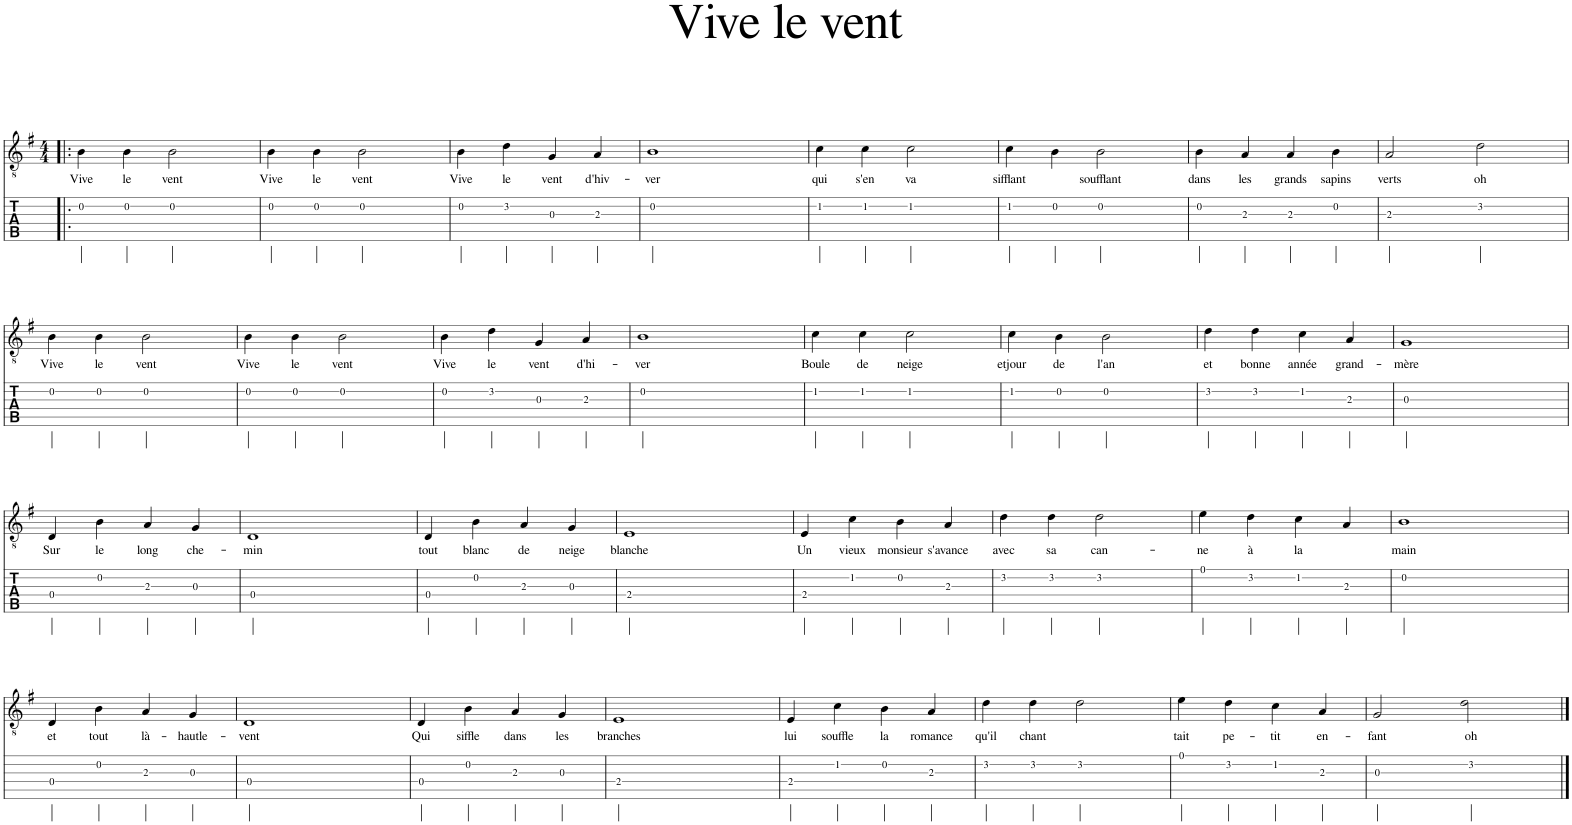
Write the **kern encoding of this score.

**kern	**kern	**text
*part2	*part1	*part1
*staff2	*staff1	*staff1
*I"Guitare classique [Tablature]	*I"Classical Guitar	*
*stria6	*	*
*	*clefGv2	*
*k[f#]	*k[f#]	*
*M4/4	*M4/4	*
=1!|:	=1!|:	=1!|:
!	!	!LO:LY:b
4B\	4B\	Vive
!	!	!LO:LY:b
4B\	4B\	le
!	!	!LO:LY:b
4B\	2B\	vent
4r	.	.
=2	=2	=2
!	!	!LO:LY:b
4B\	4B\	Vive
!	!	!LO:LY:b
4B\	4B\	le
!	!	!LO:LY:b
4B\	2B\	vent
4r	.	.
=3	=3	=3
!	!	!LO:LY:b
4B\	4B\	Vive
!	!	!LO:LY:b
4d\	4d\	le
!	!	!LO:LY:b
4G\	4G/	vent
!	!	!LO:LY:b
4A\	4A/	d'hiv-
=4	=4	=4
!	!	!LO:LY:b
4B\	1B	-ver
4r	.	.
2r	.	.
=5	=5	=5
!	!	!LO:LY:b
4c\	4c\	qui
!	!	!LO:LY:b
4c\	4c\	s'en
!	!	!LO:LY:b
4c\	2c\	va
4r	.	.
=6	=6	=6
!	!	!LO:LY:b
4c\	4c\	sifflant
4B\	4B\	.
!	!	!LO:LY:b
4B\	2B\	soufflant
4r	.	.
=7	=7	=7
!	!	!LO:LY:b
4B\	4B\	dans
!	!	!LO:LY:b
4A\	4A/	les
!	!	!LO:LY:b
4A\	4A/	grands
!	!	!LO:LY:b
4B\	4B\	sapins
=8	=8	=8
!	!	!LO:LY:b
4A\	2A/	verts
4r	.	.
!	!	!LO:LY:b
4d\	2d\	oh
4r	.	.
!!LO:LB:g=z
=1	=1	=1
*stria6	*	*
!	!	!LO:LY:b
4B\	4B\	Vive
!	!	!LO:LY:b
4B\	4B\	le
!	!	!LO:LY:b
4B\	2B\	vent
4r	.	.
=2	=2	=2
!	!	!LO:LY:b
4B\	4B\	Vive
!	!	!LO:LY:b
4B\	4B\	le
!	!	!LO:LY:b
4B\	2B\	vent
4r	.	.
=3	=3	=3
!	!	!LO:LY:b
4B\	4B\	Vive
!	!	!LO:LY:b
4d\	4d\	le
!	!	!LO:LY:b
4G\	4G/	vent
!	!	!LO:LY:b
4A\	4A/	d'hi-
=4	=4	=4
!	!	!LO:LY:b
4B\	1B	-ver
4r	.	.
2r	.	.
=5	=5	=5
!	!	!LO:LY:b
4c\	4c\	Boule
!	!	!LO:LY:b
4c\	4c\	de
!	!	!LO:LY:b
4c\	2c\	neige
4r	.	.
=6	=6	=6
!	!	!LO:LY:b
4c\	4c\	etjour
!	!	!LO:LY:b
4B\	4B\	de
!	!	!LO:LY:b
4B\	2B\	l'an
4r	.	.
=7	=7	=7
!	!	!LO:LY:b
4d\	4d\	et
!	!	!LO:LY:b
4d\	4d\	bonne
!	!	!LO:LY:b
4c\	4c\	année
!	!	!LO:LY:b
4A\	4A/	grand-
=8	=8	=8
!	!	!LO:LY:b
4G\	1G	-mère
4r	.	.
2r	.	.
!!LO:LB:g=z
=1	=1	=1
*stria6	*	*
!	!	!LO:LY:b
4D\	4D/	Sur
!	!	!LO:LY:b
4B\	4B\	le
!	!	!LO:LY:b
4A\	4A/	long
!	!	!LO:LY:b
4G\	4G/	che-
=2	=2	=2
!	!	!LO:LY:b
4D\	1D	-min
4r	.	.
2r	.	.
=3	=3	=3
!	!	!LO:LY:b
4D\	4D/	tout
!	!	!LO:LY:b
4B\	4B\	blanc
!	!	!LO:LY:b
4A\	4A/	de
!	!	!LO:LY:b
4G\	4G/	neige
=4	=4	=4
!	!	!LO:LY:b
4E\	1E	blanche
4r	.	.
2r	.	.
=5	=5	=5
!	!	!LO:LY:b
4E\	4E/	Un
!	!	!LO:LY:b
4c\	4c\	vieux
!	!	!LO:LY:b
4B\	4B\	monsieur
!	!	!LO:LY:b
4A\	4A/	s'avance
=6	=6	=6
!	!	!LO:LY:b
4d\	4d\	avec
!	!	!LO:LY:b
4d\	4d\	sa
!	!	!LO:LY:b
4d\	2d\	can-
4r	.	.
=7	=7	=7
!	!	!LO:LY:b
4e\	4e\	-ne
!	!	!LO:LY:b
4d\	4d\	à
!	!	!LO:LY:b
4c\	4c\	la
4A\	4A/	.
=8	=8	=8
!	!	!LO:LY:b
4B\	1B	main
4r	.	.
2r	.	.
!!LO:LB:g=z
=1	=1	=1
*stria6	*	*
!	!	!LO:LY:b
4D\	4D/	et
!	!	!LO:LY:b
4B\	4B\	tout
!	!	!LO:LY:b
4A\	4A/	là-
!	!	!LO:LY:b
4G\	4G/	-hautle-
=2	=2	=2
!	!	!LO:LY:b
4D\	1D	-vent
4r	.	.
2r	.	.
=3	=3	=3
!	!	!LO:LY:b
4D\	4D/	Qui
!	!	!LO:LY:b
4B\	4B\	siffle
!	!	!LO:LY:b
4A\	4A/	dans
!	!	!LO:LY:b
4G\	4G/	les
=4	=4	=4
!	!	!LO:LY:b
4E\	1E	branches
4r	.	.
2r	.	.
=5	=5	=5
!	!	!LO:LY:b
4E\	4E/	lui
!	!	!LO:LY:b
4c\	4c\	souffle
!	!	!LO:LY:b
4B\	4B\	la
!	!	!LO:LY:b
4A\	4A/	romance
=6	=6	=6
!	!	!LO:LY:b
4d\	4d\	qu'il
!	!	!LO:LY:b
4d\	4d\	chant
4d\	2d\	.
4r	.	.
=7	=7	=7
!	!	!LO:LY:b
4e\	4e\	tait
!	!	!LO:LY:b
4d\	4d\	pe-
!	!	!LO:LY:b
4c\	4c\	-tit
!	!	!LO:LY:b
4A\	4A/	en-
=8	=8	=8
!	!	!LO:LY:b
4G\	2G/	-fant
4r	.	.
!	!	!LO:LY:b
4d\	2d\	oh
4r	.	.
==	==	==
*-	*-	*-
